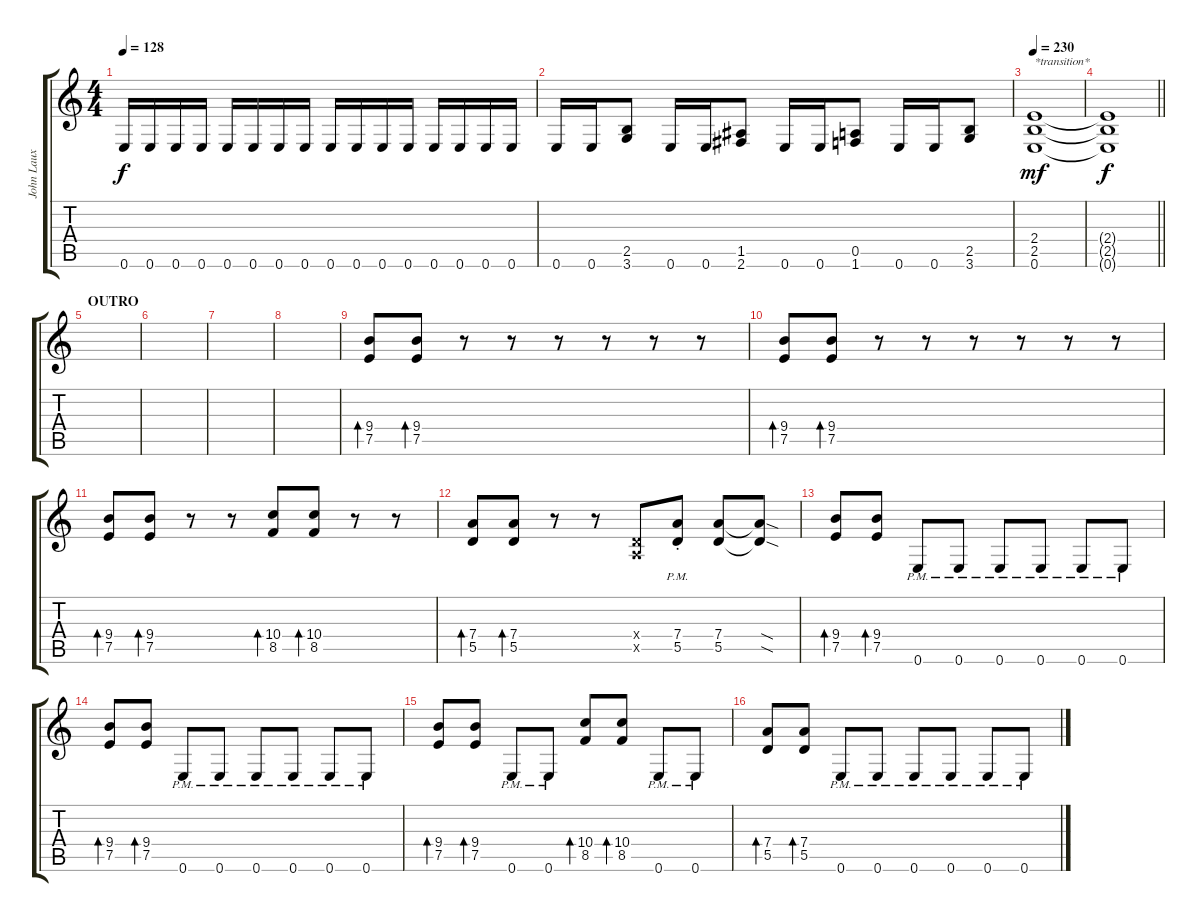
\track ("John Laux" "John Laux") {instrument distortionguitar}
\staff {score tabs}
\tuning (E4 B3 G3 D3 A2 E2) {hide}
\ts (4 4)
\tempo 128
\clef g2
\ks c
0.6.16{dy f} 0.6.16 0.6.16 0.6.16 0.6.16 0.6.16 0.6.16 0.6.16 0.6.16 0.6.16 0.6.16 0.6.16 0.6.16 0.6.16 0.6.16 0.6.16 |
0.6.16 0.6.16 (2.5 3.6).8 0.6.16 0.6.16 (1.5 2.6).8 0.6.16 0.6.16 (0.5 1.6).8 0.6.16 0.6.16 (2.5 3.6).8 |
\tempo 230
(2.4 2.5 0.6).1{txt "*transition*" dy mf} |
\barLineRight lightlight
(2.4{t} 2.5{t} 0.6{t}).1{dy f} |
\section ("" "OUTRO")
|
|
|
|
(9.4 7.5).8{bd 240} (9.4 7.5).8{bd 240} r.8 r.8 r.8 r.8 r.8 r.8 |
(9.4 7.5).8{bd 240} (9.4 7.5).8{bd 240} r.8 r.8 r.8 r.8 r.8 r.8 |
(9.4 7.5).8{bd 240} (9.4 7.5).8{bd 240} r.8 r.8 (10.4 8.5).8{bd 240} (10.4 8.5).8{bd 240} r.8 r.8 |
(7.4 5.5).8{bd 240} (7.4 5.5).8{bd 240} r.8 r.8 (0.4{x} 0.5{x}).8 (7.4{pm st} 5.5{pm st}).8 (7.4 5.5).8 (7.4{sod t} 5.5{sod t}).8 |
(9.4 7.5).8{bd 240} (9.4 7.5).8{bd 240} 0.6{pm}.8 0.6{pm}.8 0.6{pm}.8 0.6{pm}.8 0.6{pm}.8 0.6{pm}.8 |
(9.4 7.5).8{bd 240} (9.4 7.5).8{bd 240} 0.6{pm}.8 0.6{pm}.8 0.6{pm}.8 0.6{pm}.8 0.6{pm}.8 0.6{pm}.8 |
(9.4 7.5).8{bd 240} (9.4 7.5).8{bd 240} 0.6{pm}.8 0.6{pm}.8 (10.4 8.5).8{bd 240} (10.4 8.5).8{bd 240} 0.6{pm}.8 0.6{pm}.8 |
(7.4 5.5).8{bd 240} (7.4 5.5).8{bd 240} 0.6{pm}.8 0.6{pm}.8 0.6{pm}.8 0.6{pm}.8 0.6{pm}.8 0.6{pm}.8
